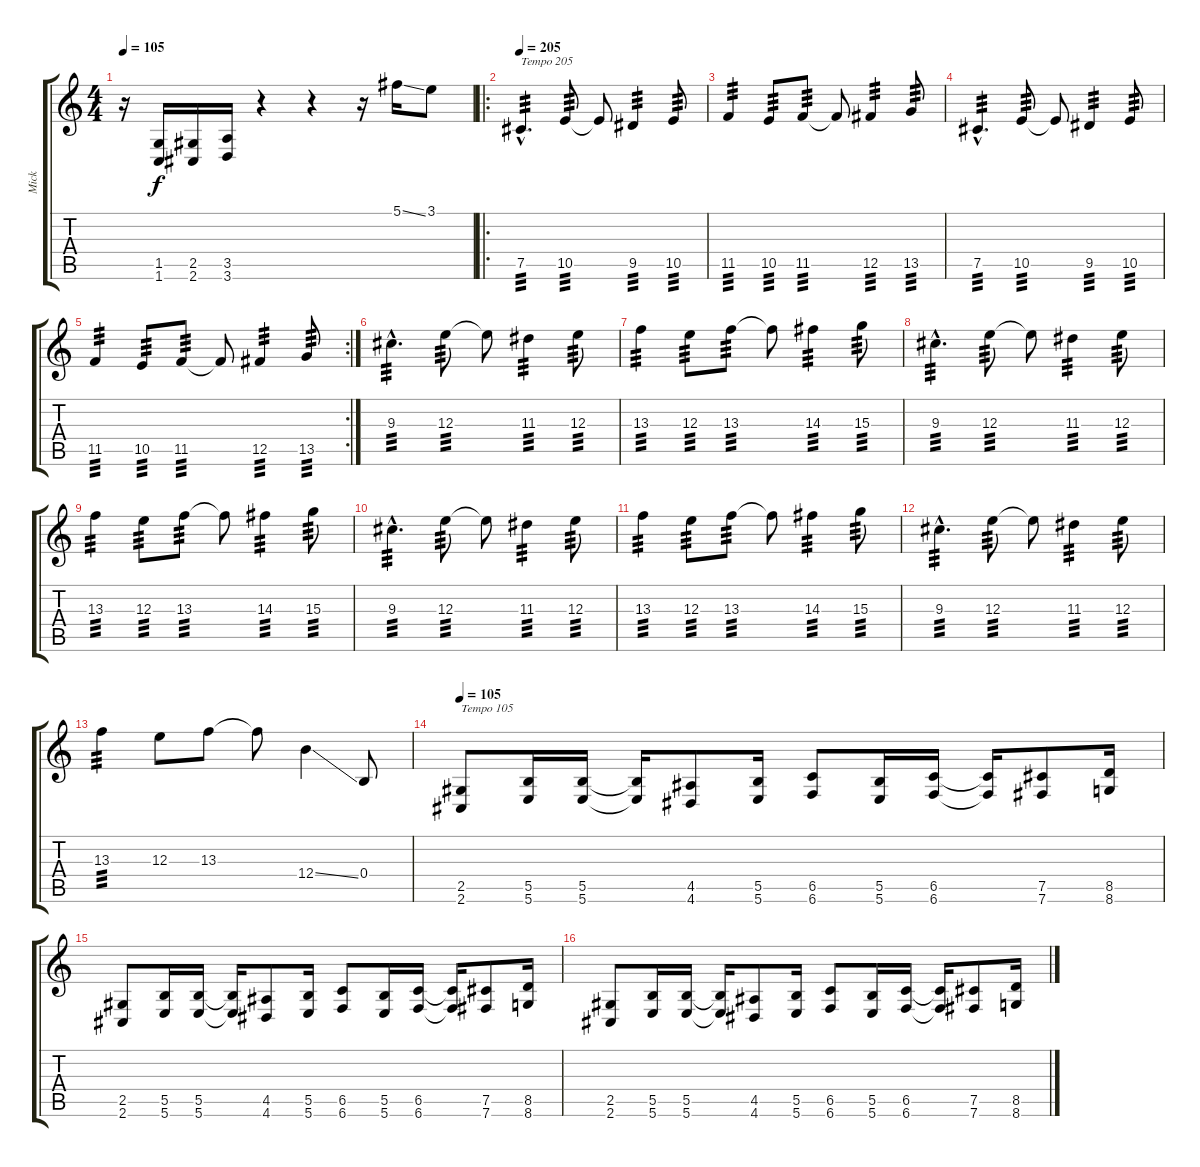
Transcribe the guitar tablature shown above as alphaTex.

\track ("Mick" "Mick") {instrument distortionguitar}
\staff {score tabs}
\tuning (Db4 Ab3 E3 B2 Gb2 B1) {hide}
\ts (4 4)
\tempo 105
\clef g2
\ks c
r.16{dy f} (1.5 1.6).16 (2.5 2.6).16 (3.5 3.6).16 r.4 r.4 r.16 5.1{ss}.16 3.1.8 |
\ro
\tempo 205
7.5{hac}.4{d txt "Tempo 205" tp 3} 10.5.8{tp 3} 10.5{t}.8 9.5.4{tp 3} 10.5.8{tp 3} |
11.5.4{tp 3} 10.5.8{tp 3} 11.5.8{tp 3} 11.5{t}.8 12.5.4{tp 3} 13.5.8{tp 3} |
7.5{hac}.4{d tp 3} 10.5.8{tp 3} 10.5{t}.8 9.5.4{tp 3} 10.5.8{tp 3} |
\rc 2
11.5.4{tp 3} 10.5.8{tp 3} 11.5.8{tp 3} 11.5{t}.8 12.5.4{tp 3} 13.5.8{tp 3} |
9.3{hac}.4{d tp 3} 12.3.8{tp 3} 12.3{t}.8 11.3.4{tp 3} 12.3.8{tp 3} |
13.3.4{tp 3} 12.3.8{tp 3} 13.3.8{tp 3} 13.3{t}.8 14.3.4{tp 3} 15.3.8{tp 3} |
9.3{hac}.4{d tp 3} 12.3.8{tp 3} 12.3{t}.8 11.3.4{tp 3} 12.3.8{tp 3} |
13.3.4{tp 3} 12.3.8{tp 3} 13.3.8{tp 3} 13.3{t}.8 14.3.4{tp 3} 15.3.8{tp 3} |
9.3{hac}.4{d tp 3} 12.3.8{tp 3} 12.3{t}.8 11.3.4{tp 3} 12.3.8{tp 3} |
13.3.4{tp 3} 12.3.8{tp 3} 13.3.8{tp 3} 13.3{t}.8 14.3.4{tp 3} 15.3.8{tp 3} |
9.3{hac}.4{d tp 3} 12.3.8{tp 3} 12.3{t}.8 11.3.4{tp 3} 12.3.8{tp 3} |
13.3.4{tp 3} 12.3.8 13.3.8 13.3{t}.8 12.4{ss}.4 0.4.8 |
\tempo 105
(2.5 2.6).8{txt "Tempo 105"} (5.5 5.6).16 (5.5 5.6).16 (5.5{t} 5.6{t}).16 (4.5 4.6).8 (5.5 5.6).16 (6.5 6.6).8 (5.5 5.6).16 (6.5 6.6).16 (6.5{t} 6.6{t}).16 (7.5 7.6).8 (8.5 8.6).16 |
(2.5 2.6).8 (5.5 5.6).16 (5.5 5.6).16 (5.5{t} 5.6{t}).16 (4.5 4.6).8 (5.5 5.6).16 (6.5 6.6).8 (5.5 5.6).16 (6.5 6.6).16 (6.5{t} 6.6{t}).16 (7.5 7.6).8 (8.5 8.6).16 |
(2.5 2.6).8 (5.5 5.6).16 (5.5 5.6).16 (5.5{t} 5.6{t}).16 (4.5 4.6).8 (5.5 5.6).16 (6.5 6.6).8 (5.5 5.6).16 (6.5 6.6).16 (6.5{t} 6.6{t}).16 (7.5 7.6).8 (8.5 8.6).16
